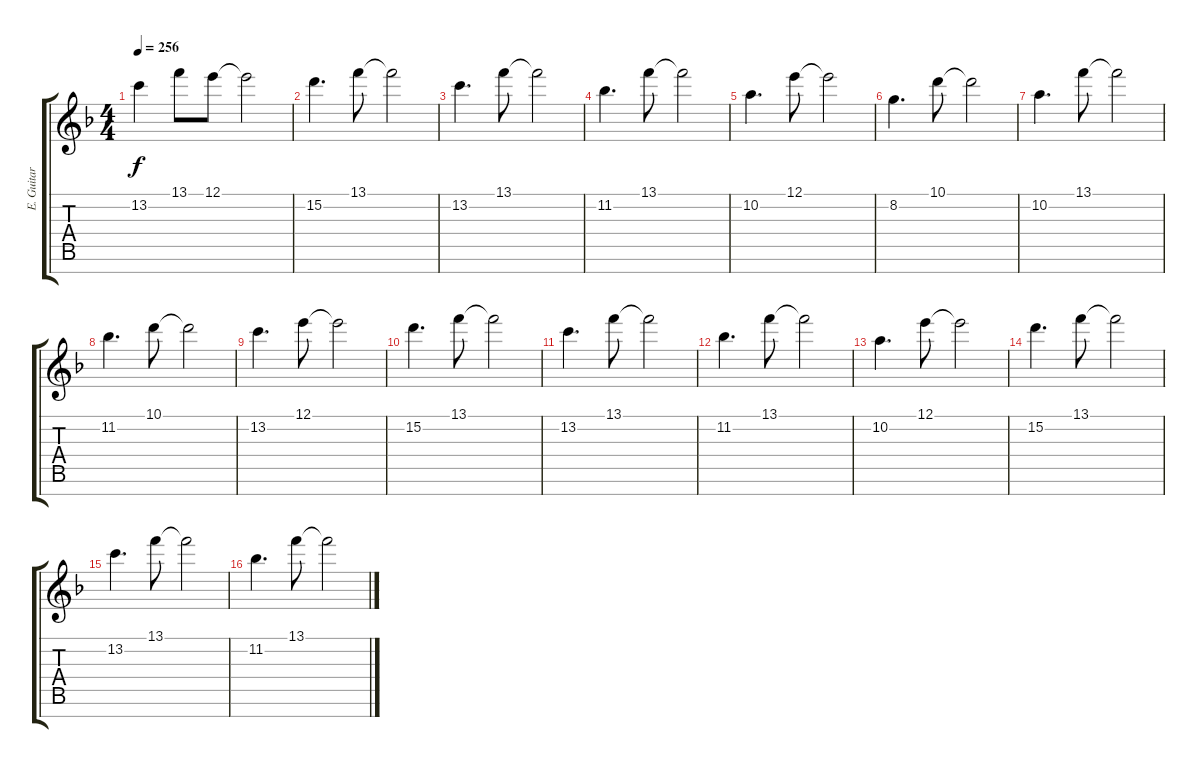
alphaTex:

\track ("E. Guitar II" "E. Guitar ") {instrument overdrivenguitar}
\staff {score tabs}
\tuning (E4 B3 G3 D3 A2 E2 B1) {hide}
\ts (4 4)
\tempo 256
\clef g2
\ks f
13.2.4{dy f} 13.1.8 12.1.8 12.1{t}.2 |
15.2.4{d} 13.1.8 13.1{t}.2 |
13.2.4{d} 13.1.8 13.1{t}.2 |
11.2.4{d} 13.1.8 13.1{t}.2 |
10.2.4{d} 12.1.8 12.1{t}.2 |
8.2.4{d} 10.1.8 10.1{t}.2 |
10.2.4{d} 13.1.8 13.1{t}.2 |
11.2.4{d} 10.1.8 10.1{t}.2 |
13.2.4{d} 12.1.8 12.1{t}.2 |
15.2.4{d} 13.1.8 13.1{t}.2 |
13.2.4{d} 13.1.8 13.1{t}.2 |
11.2.4{d} 13.1.8 13.1{t}.2 |
10.2.4{d} 12.1.8 12.1{t}.2 |
15.2.4{d} 13.1.8 13.1{t}.2 |
13.2.4{d} 13.1.8 13.1{t}.2 |
11.2.4{d} 13.1.8 13.1{t}.2
